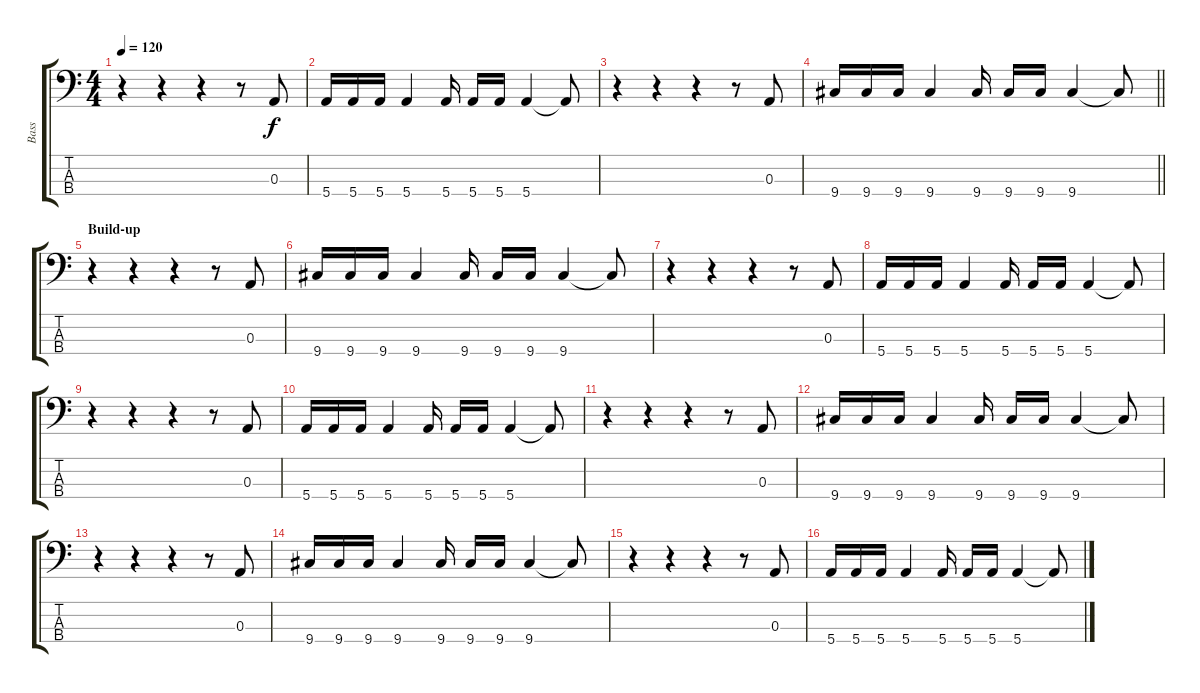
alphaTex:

\track ("Bass" "Bass") {instrument synthbass2}
\staff {score tabs}
\tuning (G2 D2 A1 E1) {hide}
\ts (4 4)
\tempo 120
\clef f4
\ks c
r.4{dy f} r.4 r.4 r.8 0.3.8 |
5.4.16 5.4.16 5.4.16 5.4.4 5.4.16 5.4.16 5.4.16 5.4.4 5.4{t}.8 |
r.4 r.4 r.4 r.8 0.3.8 |
\barLineRight lightlight
9.4.16 9.4.16 9.4.16 9.4.4 9.4.16 9.4.16 9.4.16 9.4.4 9.4{t}.8 |
\section ("" "Build-up")
r.4 r.4 r.4 r.8 0.3.8 |
9.4.16 9.4.16 9.4.16 9.4.4 9.4.16 9.4.16 9.4.16 9.4.4 9.4{t}.8 |
r.4 r.4 r.4 r.8 0.3.8 |
5.4.16 5.4.16 5.4.16 5.4.4 5.4.16 5.4.16 5.4.16 5.4.4 5.4{t}.8 |
r.4 r.4 r.4 r.8 0.3.8 |
5.4.16 5.4.16 5.4.16 5.4.4 5.4.16 5.4.16 5.4.16 5.4.4 5.4{t}.8 |
r.4 r.4 r.4 r.8 0.3.8 |
9.4.16 9.4.16 9.4.16 9.4.4 9.4.16 9.4.16 9.4.16 9.4.4 9.4{t}.8 |
r.4 r.4 r.4 r.8 0.3.8 |
9.4.16 9.4.16 9.4.16 9.4.4 9.4.16 9.4.16 9.4.16 9.4.4 9.4{t}.8 |
r.4 r.4 r.4 r.8 0.3.8 |
5.4.16 5.4.16 5.4.16 5.4.4 5.4.16 5.4.16 5.4.16 5.4.4 5.4{t}.8
